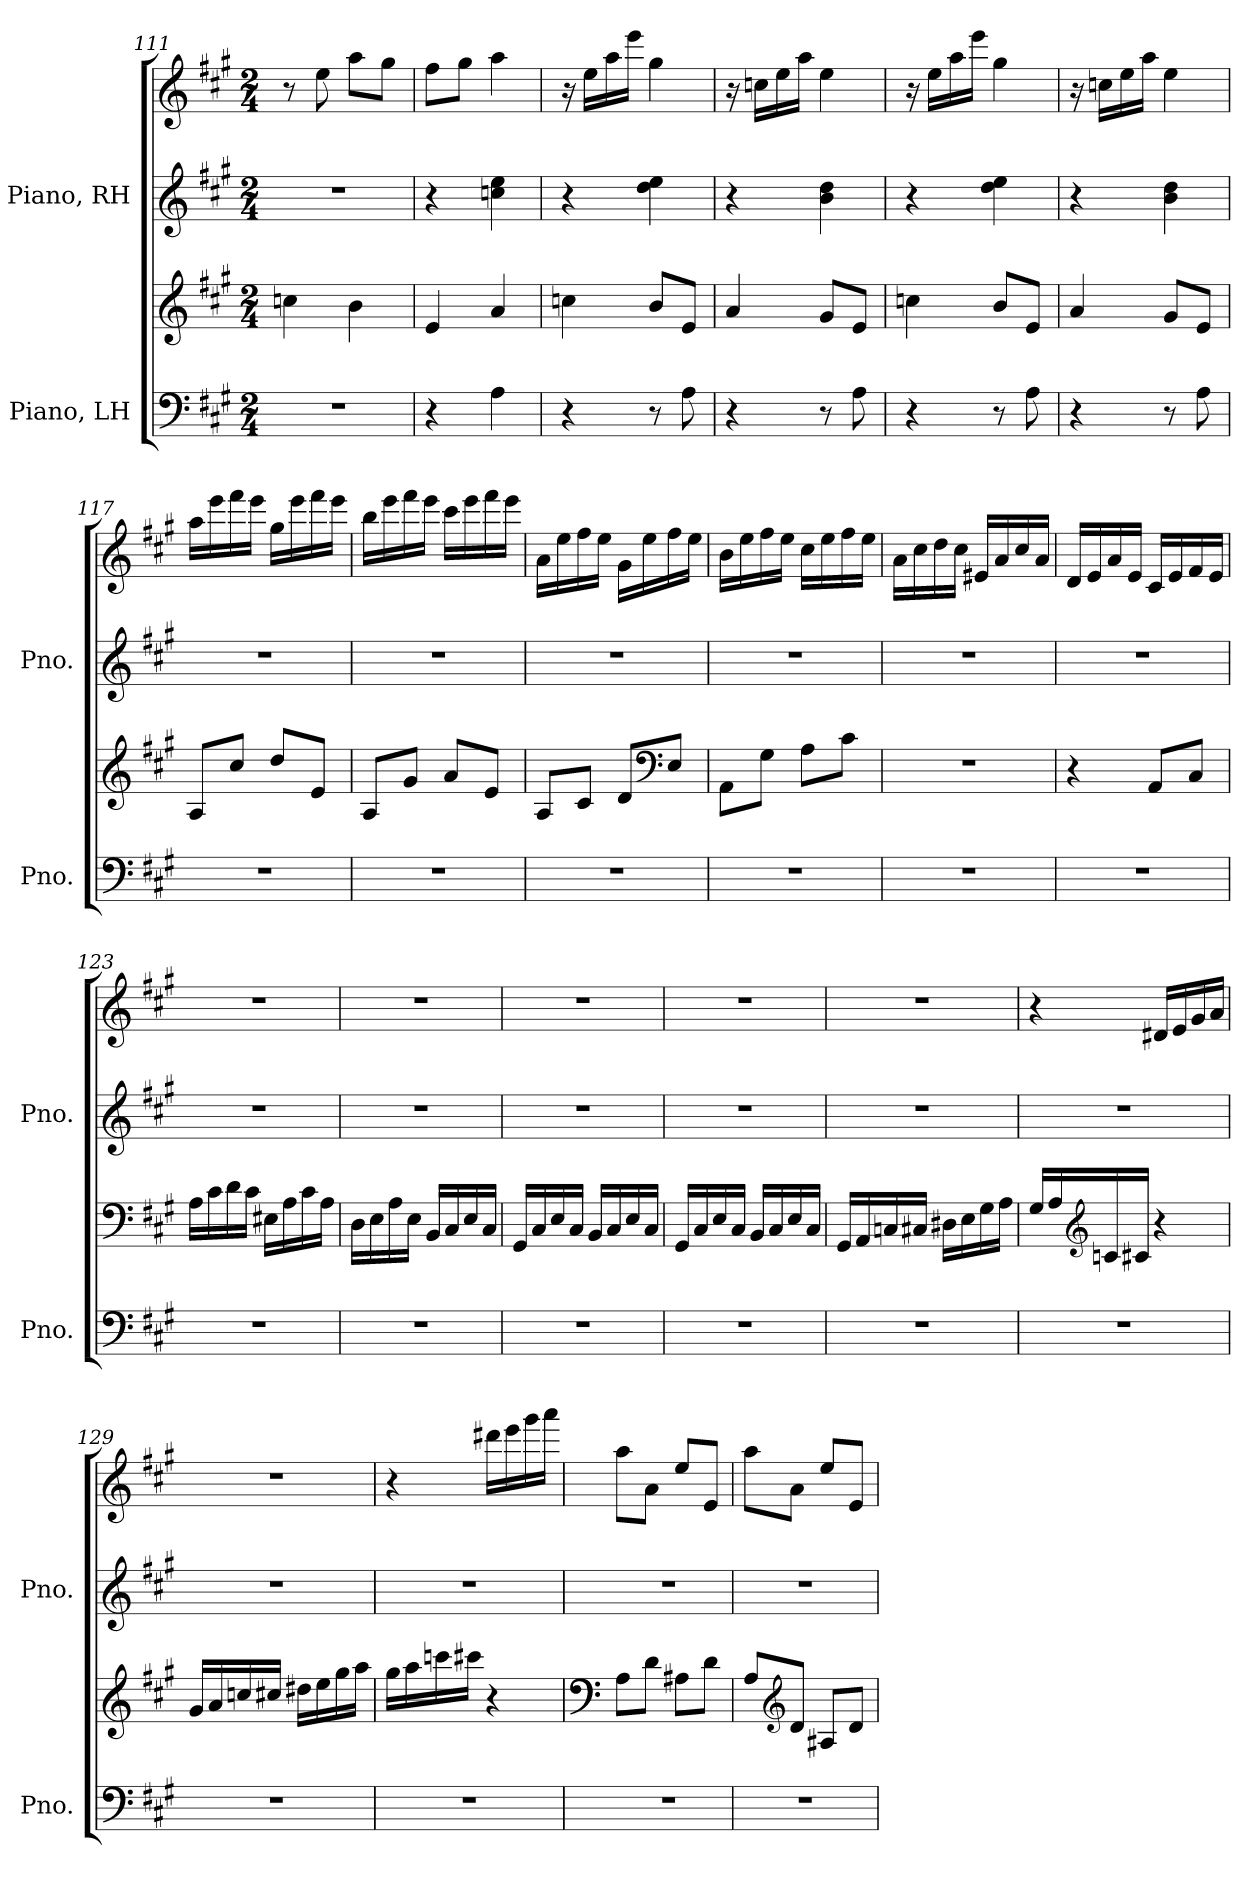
**kern	**kern	**kern	**kern
*part2	*part2	*part1	*part1
*staff4	*staff3	*staff2	*staff1
*I"Piano, LH	*	*I"Piano, RH	*
*I'Pno.	*	*I'Pno.	*
*clefF4	*clefG2	*clefG2	*clefG2
*k[f#c#g#]	*k[f#c#g#]	*k[f#c#g#]	*k[f#c#g#]
*M2/4	*M2/4	*M2/4	*M2/4
=111	=111	=111	=111
2r	4ccn\	2r	8r
.	.	.	8ee\
.	4b\	.	8aa\L
.	.	.	8gg#\J
=112	=112	=112	=112
4r	4e/	4r	8ff#\L
.	.	.	8gg#\J
4A\	4a/	4ccn\ 4ee\	4aa\
=113	=113	=113	=113
4r	4ccn\	4r	16r
.	.	.	16ee\LL
.	.	.	16aa\
.	.	.	16eee\JJ
8r	8b/L	4dd\ 4ee\	4gg#\
8A\	8e/J	.	.
!!LO:LB:g=z
=114	=114	=114	=114
4r	4a/	4r	16r
.	.	.	16ccn\LL
.	.	.	16ee\
.	.	.	16aa\JJ
8r	8g#/L	4b\ 4dd\	4ee\
8A\	8e/J	.	.
=115	=115	=115	=115
4r	4ccn\	4r	16r
.	.	.	16ee\LL
.	.	.	16aa\
.	.	.	16eee\JJ
8r	8b/L	4dd\ 4ee\	4gg#\
8A\	8e/J	.	.
=116	=116	=116	=116
4r	4a/	4r	16r
.	.	.	16ccn\LL
.	.	.	16ee\
.	.	.	16aa\JJ
8r	8g#/L	4b\ 4dd\	4ee\
8A\	8e/J	.	.
=117	=117	=117	=117
2r	8A/L	2r	16aa\LL
.	.	.	16eee\
.	8cc#/J	.	16fff#\
.	.	.	16eee\JJ
.	8dd/L	.	16gg#\LL
.	.	.	16eee\
.	8e/J	.	16fff#\
.	.	.	16eee\JJ
!!LO:PB:g=z
=118	=118	=118	=118
2r	8A/L	2r	16bb\LL
.	.	.	16eee\
.	8g#/J	.	16fff#\
.	.	.	16eee\JJ
.	8a/L	.	16ccc#\LL
.	.	.	16eee\
.	8e/J	.	16fff#\
.	.	.	16eee\JJ
=119	=119	=119	=119
2r	8A/L	2r	16a\LL
.	.	.	16ee\
.	8c#/J	.	16ff#\
.	.	.	16ee\JJ
.	8d/L	.	16g#\LL
.	.	.	16ee\
*	*clefF4	*	*
.	8E/J	.	16ff#\
.	.	.	16ee\JJ
=120	=120	=120	=120
2r	8AA\L	2r	16b\LL
.	.	.	16ee\
.	8G#\J	.	16ff#\
.	.	.	16ee\JJ
.	8A\L	.	16cc#\LL
.	.	.	16ee\
.	8c#\J	.	16ff#\
.	.	.	16ee\JJ
=121	=121	=121	=121
2r	2r	2r	16a\LL
.	.	.	16cc#\
.	.	.	16dd\
.	.	.	16cc#\JJ
.	.	.	16e#X/LL
.	.	.	16a/
.	.	.	16cc#/
.	.	.	16a/JJ
!!LO:LB:g=z
=122	=122	=122	=122
2r	4r	2r	16d/LL
.	.	.	16e/
.	.	.	16a/
.	.	.	16e/JJ
.	8AA/L	.	16c#/LL
.	.	.	16e/
.	8C#/J	.	16f#/
.	.	.	16e/JJ
=123	=123	=123	=123
2r	16A\LL	2r	2r
.	16c#\	.	.
.	16d\	.	.
.	16c#\JJ	.	.
.	16E#X\LL	.	.
.	16A\	.	.
.	16c#\	.	.
.	16A\JJ	.	.
=124	=124	=124	=124
2r	16D\LL	2r	2r
.	16E\	.	.
.	16A\	.	.
.	16E\JJ	.	.
.	16BB/LL	.	.
.	16C#/	.	.
.	16E/	.	.
.	16C#/JJ	.	.
=125	=125	=125	=125
2r	16GG#/LL	2r	2r
.	16C#/	.	.
.	16E/	.	.
.	16C#/JJ	.	.
.	16BB/LL	.	.
.	16C#/	.	.
.	16E/	.	.
.	16C#/JJ	.	.
!!LO:LB:g=z
=126	=126	=126	=126
2r	16GG#/LL	2r	2r
.	16C#/	.	.
.	16E/	.	.
.	16C#/JJ	.	.
.	16BB/LL	.	.
.	16C#/	.	.
.	16E/	.	.
.	16C#/JJ	.	.
=127	=127	=127	=127
2r	16GG#/LL	2r	2r
.	16AA/	.	.
.	16Cn/	.	.
.	16C#X/JJ	.	.
.	16D#X\LL	.	.
.	16E\	.	.
.	16G#\	.	.
.	16A\JJ	.	.
=128	=128	=128	=128
2r	16G#/LL	2r	4r
.	16A/	.	.
*	*clefG2	*	*
.	16cn/	.	.
.	16c#X/JJ	.	.
.	4r	.	16d#X/LL
.	.	.	16e/
.	.	.	16g#/
.	.	.	16a/JJ
=129	=129	=129	=129
2r	16g#/LL	2r	2r
.	16a/	.	.
.	16ccn/	.	.
.	16cc#X/JJ	.	.
.	16dd#X\LL	.	.
.	16ee\	.	.
.	16gg#\	.	.
.	16aa\JJ	.	.
!!LO:PB:g=z
=130	=130	=130	=130
2r	16gg#\LL	2r	4r
.	16aa\	.	.
.	16cccn\	.	.
.	16ccc#X\JJ	.	.
.	4r	.	16ddd#X\LL
.	.	.	16eee\
.	.	.	16ggg#\
.	.	.	16aaa\JJ
=131	=131	=131	=131
*	*clefF4	*	*
2r	8A\L	2r	8aa\L
.	8d\J	.	8a\J
.	8A#X\L	.	8ee/L
.	8d\J	.	8e/J
=132	=132	=132	=132
2r	8A/L	2r	8aa\L
*	*clefG2	*	*
.	8d/J	.	8a\J
.	8A#X/L	.	8ee/L
.	8d/J	.	8e/J
=	=	=	=
*-	*-	*-	*-
